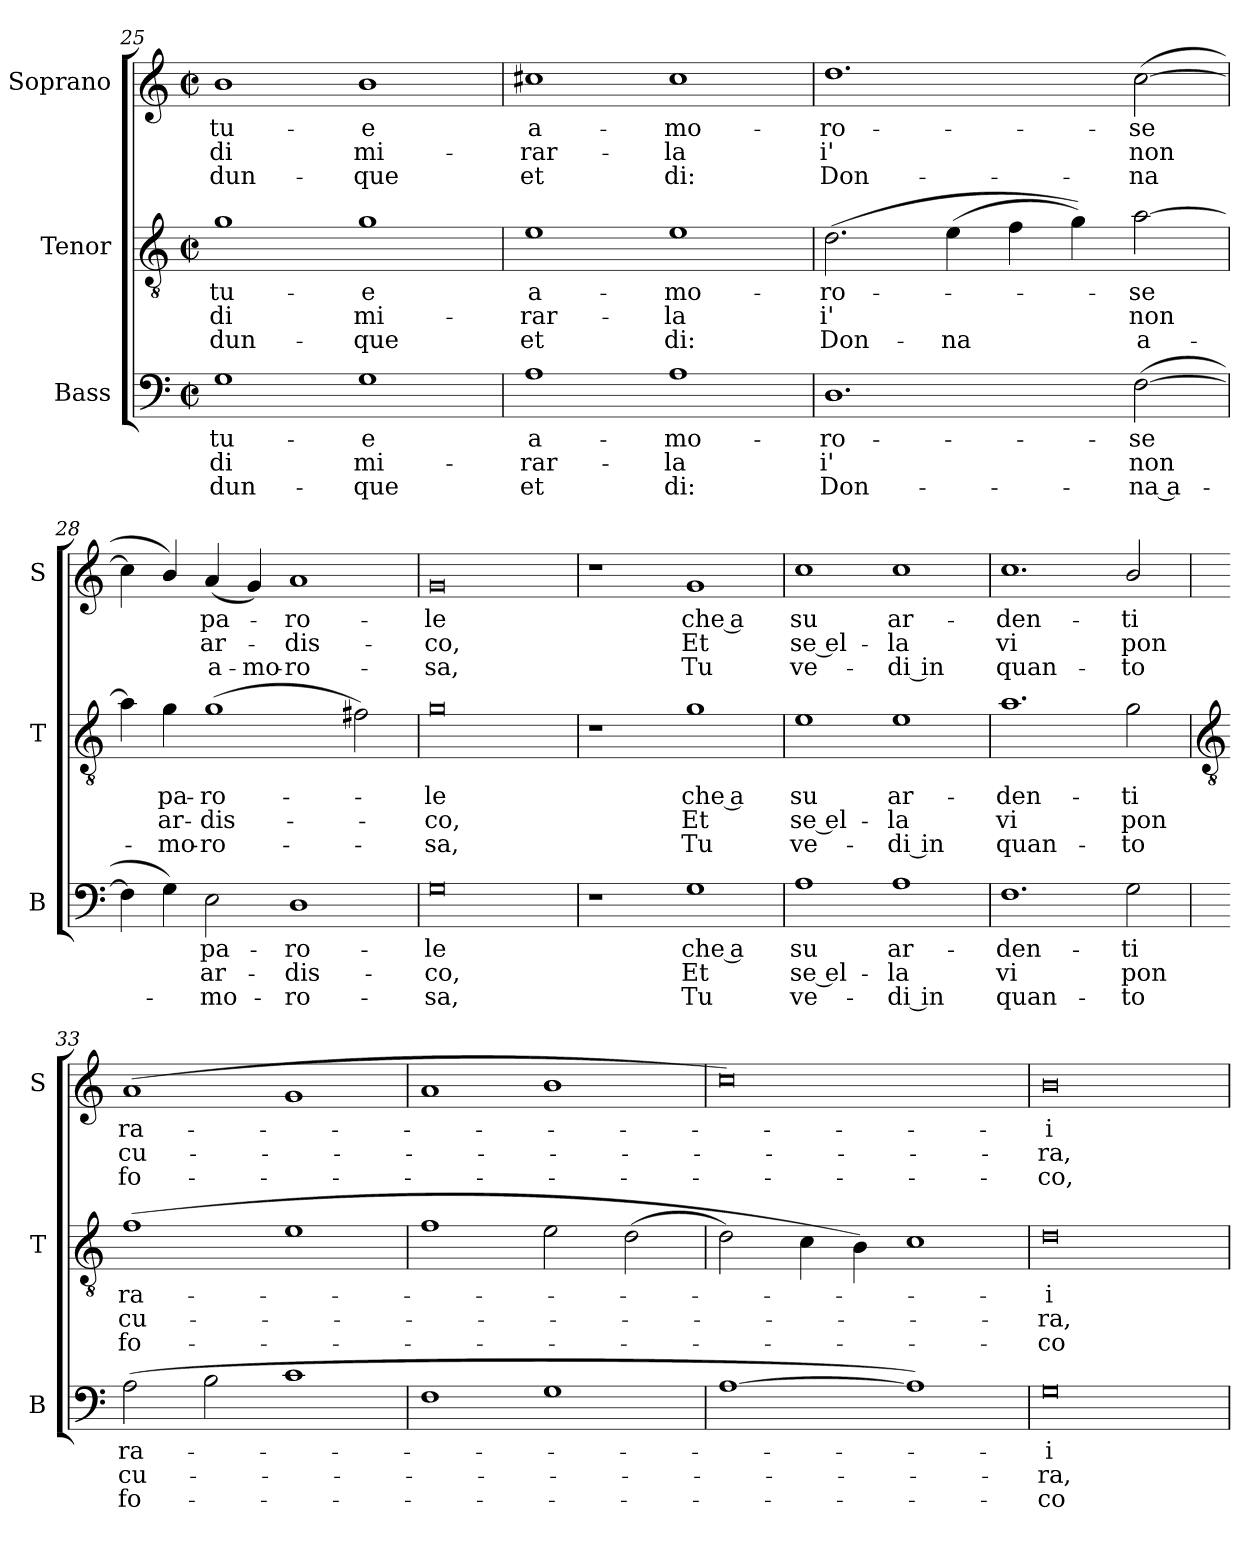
**kern	**text	**text	**text	**kern	**text	**text	**text	**kern	**text	**text	**text
*part3	*part3	*part3	*part3	*part2	*part2	*part2	*part2	*part1	*part1	*part1	*part1
*staff3	*staff3	*staff3	*staff3	*staff2	*staff2	*staff2	*staff2	*staff1	*staff1	*staff1	*staff1
*I"Bass	*	*	*	*I"Tenor	*	*	*	*I"Soprano	*	*	*
*I'B	*	*	*	*I'T	*	*	*	*I'S	*	*	*
*clefF4	*	*	*	*clefGv2	*	*	*	*clefG2	*	*	*
*k[]	*	*	*	*k[]	*	*	*	*k[]	*	*	*
*C:	*	*	*	*C:	*	*	*	*C:	*	*	*
*M4/2	*	*	*	*M4/2	*	*	*	*M4/2	*	*	*
*met(c|)	*	*	*	*met(c|)	*	*	*	*met(c|)	*	*	*
=25	=25	=25	=25	=25	=25	=25	=25	=25	=25	=25	=25
!	!LO:LY:b	!LO:LY:b	!LO:LY:b	!	!LO:LY:b	!LO:LY:b	!LO:LY:b	!	!LO:LY:b	!LO:LY:b	!LO:LY:b
1G	-tu-	-di	dun-	1g	-tu-	-di	dun-	1b	-tu-	-di	dun-
!	!LO:LY:b	!LO:LY:b	!LO:LY:b	!	!LO:LY:b	!LO:LY:b	!LO:LY:b	!	!LO:LY:b	!LO:LY:b	!LO:LY:b
1G	-e	mi-	-que	1g	-e	mi-	-que	1b	-e	mi-	-que
=26	=26	=26	=26	=26	=26	=26	=26	=26	=26	=26	=26
!	!LO:LY:b	!LO:LY:b	!LO:LY:b	!	!LO:LY:b	!LO:LY:b	!LO:LY:b	!	!LO:LY:b	!LO:LY:b	!LO:LY:b
1A	a-	-rar-	-et	1e	a-	-rar-	-et	1cc#	a-	-rar-	-et
!	!LO:LY:b	!LO:LY:b	!LO:LY:b	!	!LO:LY:b	!LO:LY:b	!LO:LY:b	!	!LO:LY:b	!LO:LY:b	!LO:LY:b
1A	mo-	-la	di:	1e	mo-	-la	di:	1cc#	mo-	-la	di:
=27	=27	=27	=27	=27	=27	=27	=27	=27	=27	=27	=27
!	!LO:LY:b	!LO:LY:b	!LO:LY:b	!	!LO:LY:b	!LO:LY:b	!LO:LY:b	!	!LO:LY:b	!LO:LY:b	!LO:LY:b
1.D	ro-	-i'	Don-	(>2.d	ro-	i'	Don-	1.dd	ro-	-i'	Don-
!	!	!	!	!	!	!	!LO:LY:b	!	!	!	!
.	.	.	.	(>4e	.	.	-na	.	.	.	.
.	.	.	.	4f	.	.	.	.	.	.	.
.	.	.	.	4g))	.	.	.	.	.	.	.
!	!LO:LY:b	!LO:LY:b	!LO:LY:b	!	!LO:LY:b	!LO:LY:b	!LO:LY:b	!	!LO:LY:b	!LO:LY:b	!LO:LY:b
(>[2F	-se	non	na a-	[2a	se	non	a-	(>[2cc	-se	non	na
=28	=28	=28	=28	=28	=28	=28	=28	=28	=28	=28	=28
4F]	.	.	.	4a]	.	.	.	4cc]	.	.	.
!	!	!	!	!	!LO:LY:b	!LO:LY:b	!LO:LY:b	!	!	!	!
4G)	.	.	.	4g	pa-	-ar-	-mo-	4b/)	.	.	.
!	!LO:LY:b	!LO:LY:b	!LO:LY:b	!	!LO:LY:b	!LO:LY:b	!LO:LY:b	!	!LO:LY:b	!LO:LY:b	!LO:LY:b
2E	pa-	-ar-	-mo-	(>1g	-ro-	dis-	ro-	(<4a	pa-	ar-	a-
!	!	!	!	!	!	!	!	!	!	!	!LO:LY:b
.	.	.	.	.	.	.	.	4g)	.	.	-mo-
!	!LO:LY:b	!LO:LY:b	!LO:LY:b	!	!	!	!	!	!LO:LY:b	!LO:LY:b	!LO:LY:b
1D	-ro-	-dis-	-ro-	.	.	.	.	1a	-ro-	-dis-	ro-
.	.	.	.	2f#X)	.	.	.	.	.	.	.
=29	=29	=29	=29	=29	=29	=29	=29	=29	=29	=29	=29
!	!LO:LY:b	!LO:LY:b	!LO:LY:b	!	!LO:LY:b	!LO:LY:b	!LO:LY:b	!	!LO:LY:b	!LO:LY:b	!LO:LY:b
0G	-le	co,	sa,	0g	le	co,	sa,	0g	-le	co,	sa,
=30	=30	=30	=30	=30	=30	=30	=30	=30	=30	=30	=30
1r	.	.	.	1r	.	.	.	1r	.	.	.
!	!LO:LY:b	!LO:LY:b	!LO:LY:b	!	!LO:LY:b	!LO:LY:b	!LO:LY:b	!	!LO:LY:b	!LO:LY:b	!LO:LY:b
1G	che a	Et	Tu	1g	che a	Et	Tu	1g	che a	Et	Tu
=31	=31	=31	=31	=31	=31	=31	=31	=31	=31	=31	=31
!	!LO:LY:b	!LO:LY:b	!LO:LY:b	!	!LO:LY:b	!LO:LY:b	!LO:LY:b	!	!LO:LY:b	!LO:LY:b	!LO:LY:b
1A	su	se el-	-ve-	1e	su	se el-	-ve-	1cc	su	se el-	-ve-
!	!LO:LY:b	!LO:LY:b	!LO:LY:b	!	!LO:LY:b	!LO:LY:b	!LO:LY:b	!	!LO:LY:b	!LO:LY:b	!LO:LY:b
1A	-ar-	-la	di in	1e	-ar-	-la	di in	1cc	-ar-	-la	di in
=32	=32	=32	=32	=32	=32	=32	=32	=32	=32	=32	=32
!	!LO:LY:b	!LO:LY:b	!LO:LY:b	!	!LO:LY:b	!LO:LY:b	!LO:LY:b	!	!LO:LY:b	!LO:LY:b	!LO:LY:b
1.F	den-	-vi	quan-	1.a	den-	-vi	quan-	1.cc	den-	-vi	quan-
!	!LO:LY:b	!LO:LY:b	!LO:LY:b	!	!LO:LY:b	!LO:LY:b	!LO:LY:b	!	!LO:LY:b	!LO:LY:b	!LO:LY:b
2G	-ti	pon	to	2g	-ti	pon	to	2b/	-ti	pon	to
!!LO:LB:g=z
=33	=33	=33	=33	=33	=33	=33	=33	=33	=33	=33	=33
*	*	*	*	*clefGv2	*	*	*	*	*	*	*
!	!LO:LY:b	!LO:LY:b	!LO:LY:b	!	!LO:LY:b	!LO:LY:b	!LO:LY:b	!	!LO:LY:b	!LO:LY:b	!LO:LY:b
(>2A	ra-	cu-	fo-	(>1f	ra-	cu-	fo-	(>1a	ra-	cu-	fo-
2B	.	.	.	.	.	.	.	.	.	.	.
1c	.	.	.	1e	.	.	.	1g	.	.	.
=34	=34	=34	=34	=34	=34	=34	=34	=34	=34	=34	=34
1F	.	.	.	1f	.	.	.	1a	.	.	.
1G	.	.	.	2e	.	.	.	1b	.	.	.
.	.	.	.	(>2d	.	.	.	.	.	.	.
=35	=35	=35	=35	=35	=35	=35	=35	=35	=35	=35	=35
[1A	.	.	.	2d)	.	.	.	0cc)	.	.	.
.	.	.	.	4c	.	.	.	.	.	.	.
.	.	.	.	4B)	.	.	.	.	.	.	.
1A])	.	.	.	1c	.	.	.	.	.	.	.
=36	=36	=36	=36	=36	=36	=36	=36	=36	=36	=36	=36
!	!LO:LY:b	!LO:LY:b	!LO:LY:b	!	!LO:LY:b	!LO:LY:b	!LO:LY:b	!	!LO:LY:b	!LO:LY:b	!LO:LY:b
0G	i	ra,	co	0d	i	ra,	co	0b	i	ra,	co,
=	=	=	=	=	=	=	=	=	=	=	=
*-	*-	*-	*-	*-	*-	*-	*-	*-	*-	*-	*-
